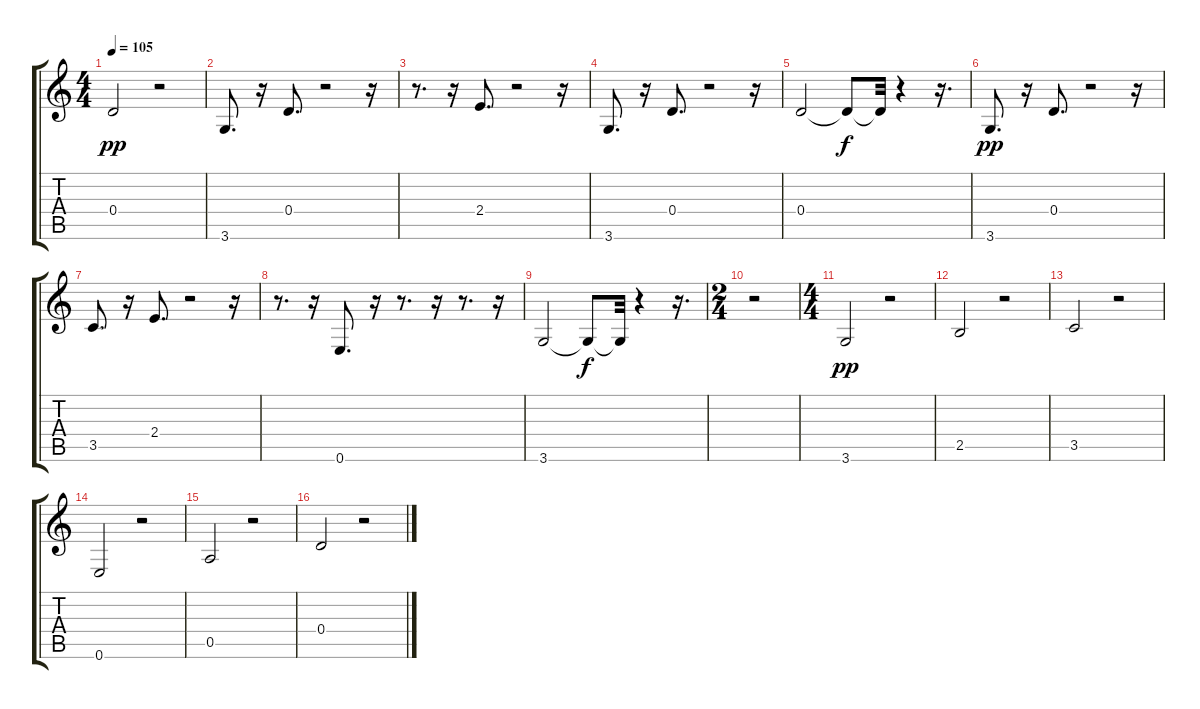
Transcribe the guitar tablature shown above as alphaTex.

\track "" {instrument acousticguitarsteel}
\staff {score tabs}
\tuning (E4 B3 G3 D3 A2 E2) {hide}
\ts (4 4)
\tempo 105
\clef g2
\ks c
0.4.2{dy pp} r.2 |
3.6.8{d} r.16 0.4.8{d} r.2 r.16 |
r.8{d} r.16 2.4.8{d} r.2 r.16 |
3.6.8{d} r.16 0.4.8{d} r.2 r.16 |
0.4.2 0.4{t}.8{dy f} 0.4{t}.32 r.4 r.16{d} |
3.6.8{d dy pp} r.16 0.4.8{d} r.2 r.16 |
3.5.8{d} r.16 2.4.8{d} r.2 r.16 |
r.8{d} r.16 0.6.8{d} r.16 r.8{d} r.16 r.8{d} r.16 |
3.6.2 3.6{t}.8{dy f} 3.6{t}.32 r.4 r.16{d} |
\ts (2 4)
r.2 |
\ts (4 4)
3.6.2{dy pp} r.2 |
2.5.2 r.2 |
3.5.2 r.2 |
0.6.2 r.2 |
0.5.2 r.2 |
0.4.2 r.2
